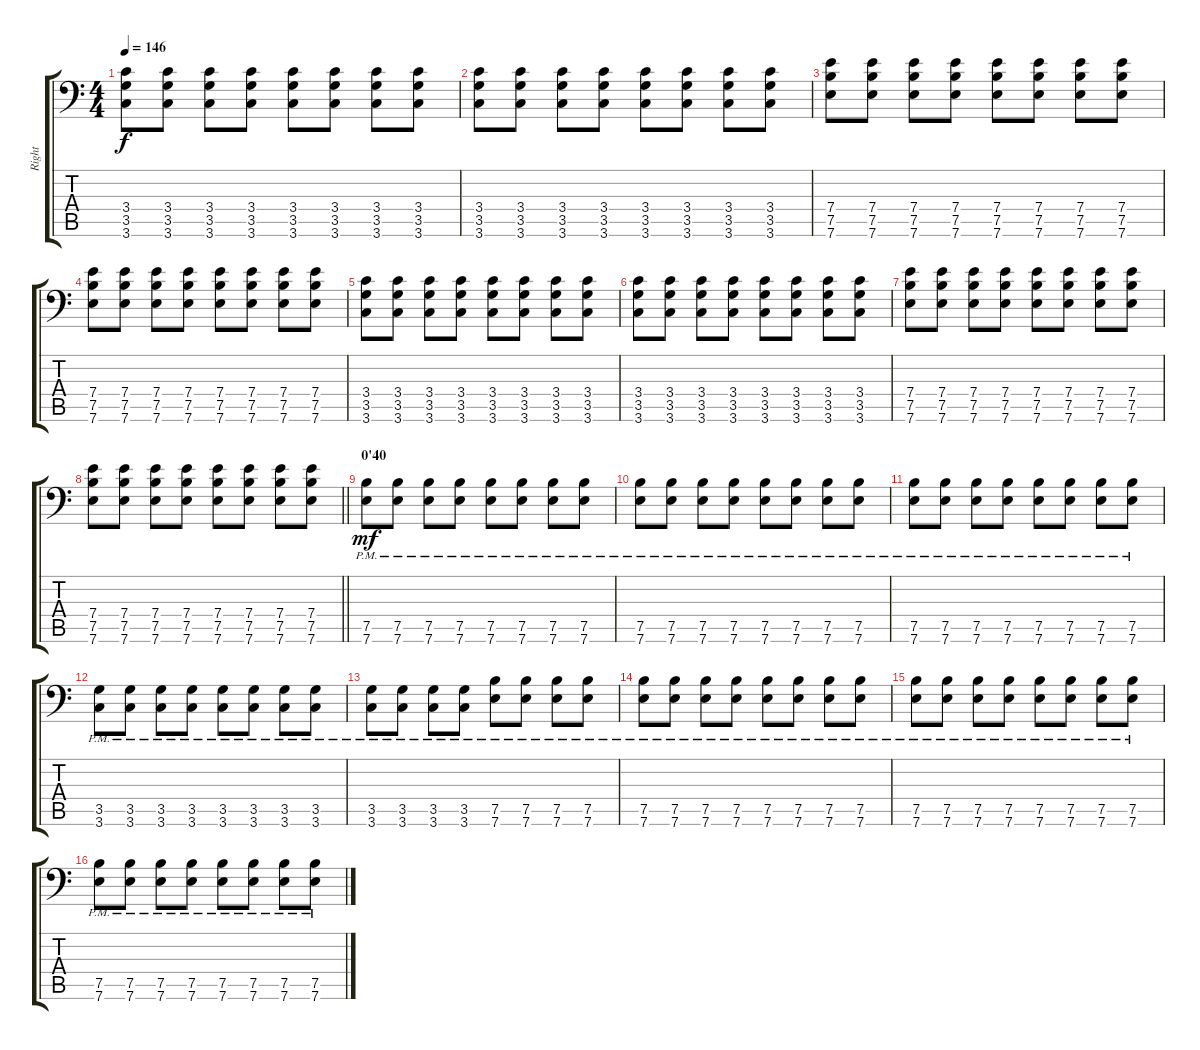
\track ("Right" "Right") {instrument distortionguitar}
\staff {score tabs}
\tuning (B3 Gb3 D3 A2 E2 A1) {hide}
\ts (4 4)
\tempo 146
\clef f4
\ks c
(3.4 3.5 3.6).8{dy f} (3.4 3.5 3.6).8 (3.4 3.5 3.6).8 (3.4 3.5 3.6).8 (3.4 3.5 3.6).8 (3.4 3.5 3.6).8 (3.4 3.5 3.6).8 (3.4 3.5 3.6).8 |
(3.4 3.5 3.6).8 (3.4 3.5 3.6).8 (3.4 3.5 3.6).8 (3.4 3.5 3.6).8 (3.4 3.5 3.6).8 (3.4 3.5 3.6).8 (3.4 3.5 3.6).8 (3.4 3.5 3.6).8 |
(7.4 7.5 7.6).8 (7.4 7.5 7.6).8 (7.4 7.5 7.6).8 (7.4 7.5 7.6).8 (7.4 7.5 7.6).8 (7.4 7.5 7.6).8 (7.4 7.5 7.6).8 (7.4 7.5 7.6).8 |
(7.4 7.5 7.6).8 (7.4 7.5 7.6).8 (7.4 7.5 7.6).8 (7.4 7.5 7.6).8 (7.4 7.5 7.6).8 (7.4 7.5 7.6).8 (7.4 7.5 7.6).8 (7.4 7.5 7.6).8 |
(3.4 3.5 3.6).8 (3.4 3.5 3.6).8 (3.4 3.5 3.6).8 (3.4 3.5 3.6).8 (3.4 3.5 3.6).8 (3.4 3.5 3.6).8 (3.4 3.5 3.6).8 (3.4 3.5 3.6).8 |
(3.4 3.5 3.6).8 (3.4 3.5 3.6).8 (3.4 3.5 3.6).8 (3.4 3.5 3.6).8 (3.4 3.5 3.6).8 (3.4 3.5 3.6).8 (3.4 3.5 3.6).8 (3.4 3.5 3.6).8 |
(7.4 7.5 7.6).8 (7.4 7.5 7.6).8 (7.4 7.5 7.6).8 (7.4 7.5 7.6).8 (7.4 7.5 7.6).8 (7.4 7.5 7.6).8 (7.4 7.5 7.6).8 (7.4 7.5 7.6).8 |
\barLineRight lightlight
(7.4 7.5 7.6).8 (7.4 7.5 7.6).8 (7.4 7.5 7.6).8 (7.4 7.5 7.6).8 (7.4 7.5 7.6).8 (7.4 7.5 7.6).8 (7.4 7.5 7.6).8 (7.4 7.5 7.6).8 |
\section ("" "0'40")
(7.5{pm} 7.6{pm}).8{dy mf} (7.5{pm} 7.6{pm}).8 (7.5{pm} 7.6{pm}).8 (7.5{pm} 7.6{pm}).8 (7.5{pm} 7.6{pm}).8 (7.5{pm} 7.6{pm}).8 (7.5{pm} 7.6{pm}).8 (7.5{pm} 7.6{pm}).8 |
(7.5{pm} 7.6{pm}).8 (7.5{pm} 7.6{pm}).8 (7.5{pm} 7.6{pm}).8 (7.5{pm} 7.6{pm}).8 (7.5{pm} 7.6{pm}).8 (7.5{pm} 7.6{pm}).8 (7.5{pm} 7.6{pm}).8 (7.5{pm} 7.6{pm}).8 |
(7.5{pm} 7.6{pm}).8 (7.5{pm} 7.6{pm}).8 (7.5{pm} 7.6{pm}).8 (7.5{pm} 7.6{pm}).8 (7.5{pm} 7.6{pm}).8 (7.5{pm} 7.6{pm}).8 (7.5{pm} 7.6{pm}).8 (7.5{pm} 7.6{pm}).8 |
(3.5{pm} 3.6{pm}).8 (3.5{pm} 3.6{pm}).8 (3.5{pm} 3.6{pm}).8 (3.5{pm} 3.6{pm}).8 (3.5{pm} 3.6{pm}).8 (3.5{pm} 3.6{pm}).8 (3.5{pm} 3.6{pm}).8 (3.5{pm} 3.6{pm}).8 |
(3.5{pm} 3.6{pm}).8 (3.5{pm} 3.6{pm}).8 (3.5{pm} 3.6{pm}).8 (3.5{pm} 3.6{pm}).8 (7.5{pm} 7.6{pm}).8 (7.5{pm} 7.6{pm}).8 (7.5{pm} 7.6{pm}).8 (7.5{pm} 7.6{pm}).8 |
(7.5{pm} 7.6{pm}).8 (7.5{pm} 7.6{pm}).8 (7.5{pm} 7.6{pm}).8 (7.5{pm} 7.6{pm}).8 (7.5{pm} 7.6{pm}).8 (7.5{pm} 7.6{pm}).8 (7.5{pm} 7.6{pm}).8 (7.5{pm} 7.6{pm}).8 |
(7.5{pm} 7.6{pm}).8 (7.5{pm} 7.6{pm}).8 (7.5{pm} 7.6{pm}).8 (7.5{pm} 7.6{pm}).8 (7.5{pm} 7.6{pm}).8 (7.5{pm} 7.6{pm}).8 (7.5{pm} 7.6{pm}).8 (7.5{pm} 7.6{pm}).8 |
(7.5{pm} 7.6{pm}).8 (7.5{pm} 7.6{pm}).8 (7.5{pm} 7.6{pm}).8 (7.5{pm} 7.6{pm}).8 (7.5{pm} 7.6{pm}).8 (7.5{pm} 7.6{pm}).8 (7.5{pm} 7.6{pm}).8 (7.5{pm} 7.6{pm}).8
